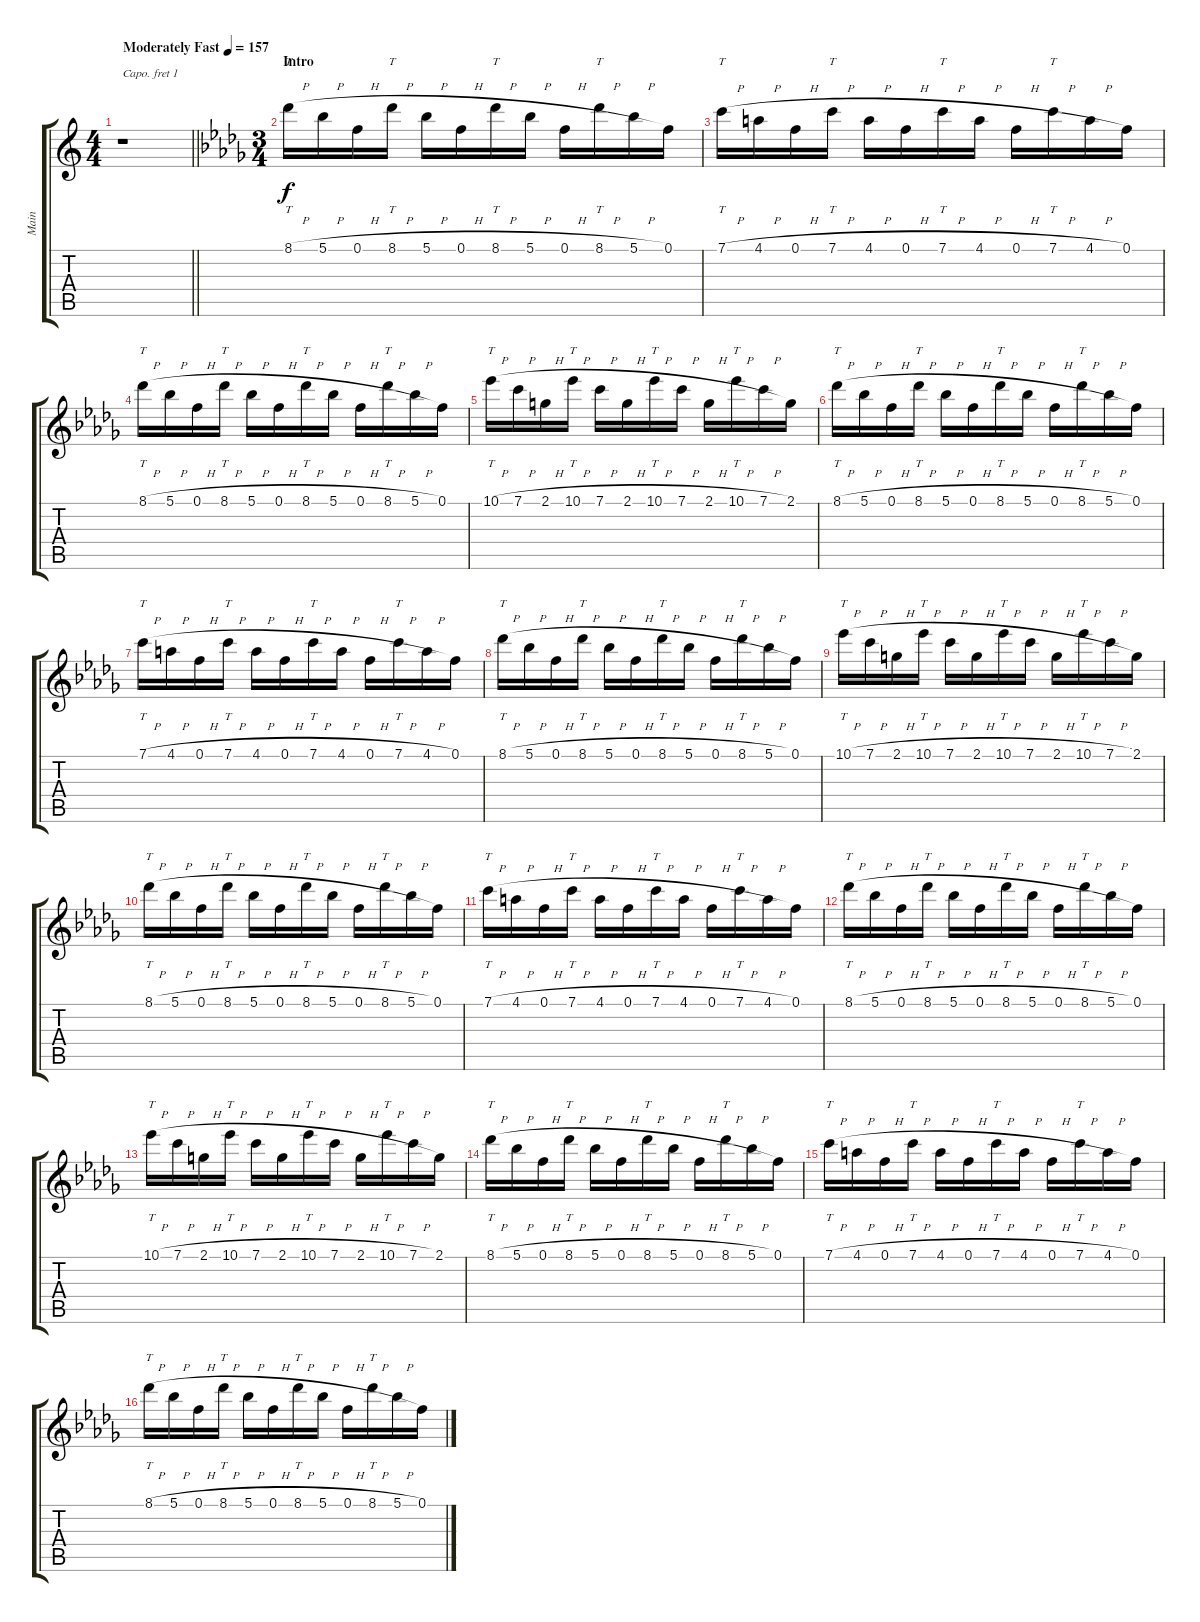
\track ("Main" "Main") {instrument overdrivenguitar}
\staff {score tabs}
\capo 1
\tuning (E4 B3 G3 D3 A2 E2) {hide}
\ts (4 4)
\tempo (157 "Moderately Fast")
\clef g2
\barLineRight lightlight
\ks c
r.1{dy f instrument overdrivenguitar} |
\ts (3 4)
\section ("" "Intro")
\ks db
8.1{h}.16{tt} 5.1{h}.16 0.1{h}.16 8.1{h}.16{tt} 5.1{h}.16 0.1{h}.16 8.1{h}.16{tt} 5.1{h}.16 0.1{h}.16 8.1{h}.16{tt} 5.1{h}.16 0.1.16 |
7.1{h}.16{tt} 4.1{h}.16 0.1{h}.16 7.1{h}.16{tt} 4.1{h}.16 0.1{h}.16 7.1{h}.16{tt} 4.1{h}.16 0.1{h}.16 7.1{h}.16{tt} 4.1{h}.16 0.1.16 |
8.1{h}.16{tt} 5.1{h}.16 0.1{h}.16 8.1{h}.16{tt} 5.1{h}.16 0.1{h}.16 8.1{h}.16{tt} 5.1{h}.16 0.1{h}.16 8.1{h}.16{tt} 5.1{h}.16 0.1.16 |
10.1{h}.16{tt} 7.1{h}.16 2.1{h}.16 10.1{h}.16{tt} 7.1{h}.16 2.1{h}.16 10.1{h}.16{tt} 7.1{h}.16 2.1{h}.16 10.1{h}.16{tt} 7.1{h}.16 2.1.16 |
8.1{h}.16{tt} 5.1{h}.16 0.1{h}.16 8.1{h}.16{tt} 5.1{h}.16 0.1{h}.16 8.1{h}.16{tt} 5.1{h}.16 0.1{h}.16 8.1{h}.16{tt} 5.1{h}.16 0.1.16 |
7.1{h}.16{tt} 4.1{h}.16 0.1{h}.16 7.1{h}.16{tt} 4.1{h}.16 0.1{h}.16 7.1{h}.16{tt} 4.1{h}.16 0.1{h}.16 7.1{h}.16{tt} 4.1{h}.16 0.1.16 |
8.1{h}.16{tt} 5.1{h}.16 0.1{h}.16 8.1{h}.16{tt} 5.1{h}.16 0.1{h}.16 8.1{h}.16{tt} 5.1{h}.16 0.1{h}.16 8.1{h}.16{tt} 5.1{h}.16 0.1.16 |
10.1{h}.16{tt} 7.1{h}.16 2.1{h}.16 10.1{h}.16{tt} 7.1{h}.16 2.1{h}.16 10.1{h}.16{tt} 7.1{h}.16 2.1{h}.16 10.1{h}.16{tt} 7.1{h}.16 2.1.16 |
8.1{h}.16{tt} 5.1{h}.16 0.1{h}.16 8.1{h}.16{tt} 5.1{h}.16 0.1{h}.16 8.1{h}.16{tt} 5.1{h}.16 0.1{h}.16 8.1{h}.16{tt} 5.1{h}.16 0.1.16 |
7.1{h}.16{tt} 4.1{h}.16 0.1{h}.16 7.1{h}.16{tt} 4.1{h}.16 0.1{h}.16 7.1{h}.16{tt} 4.1{h}.16 0.1{h}.16 7.1{h}.16{tt} 4.1{h}.16 0.1.16 |
8.1{h}.16{tt} 5.1{h}.16 0.1{h}.16 8.1{h}.16{tt} 5.1{h}.16 0.1{h}.16 8.1{h}.16{tt} 5.1{h}.16 0.1{h}.16 8.1{h}.16{tt} 5.1{h}.16 0.1.16 |
10.1{h}.16{tt} 7.1{h}.16 2.1{h}.16 10.1{h}.16{tt} 7.1{h}.16 2.1{h}.16 10.1{h}.16{tt} 7.1{h}.16 2.1{h}.16 10.1{h}.16{tt} 7.1{h}.16 2.1.16 |
8.1{h}.16{tt} 5.1{h}.16 0.1{h}.16 8.1{h}.16{tt} 5.1{h}.16 0.1{h}.16 8.1{h}.16{tt} 5.1{h}.16 0.1{h}.16 8.1{h}.16{tt} 5.1{h}.16 0.1.16 |
7.1{h}.16{tt} 4.1{h}.16 0.1{h}.16 7.1{h}.16{tt} 4.1{h}.16 0.1{h}.16 7.1{h}.16{tt} 4.1{h}.16 0.1{h}.16 7.1{h}.16{tt} 4.1{h}.16 0.1.16 |
8.1{h}.16{tt} 5.1{h}.16 0.1{h}.16 8.1{h}.16{tt} 5.1{h}.16 0.1{h}.16 8.1{h}.16{tt} 5.1{h}.16 0.1{h}.16 8.1{h}.16{tt} 5.1{h}.16 0.1.16
